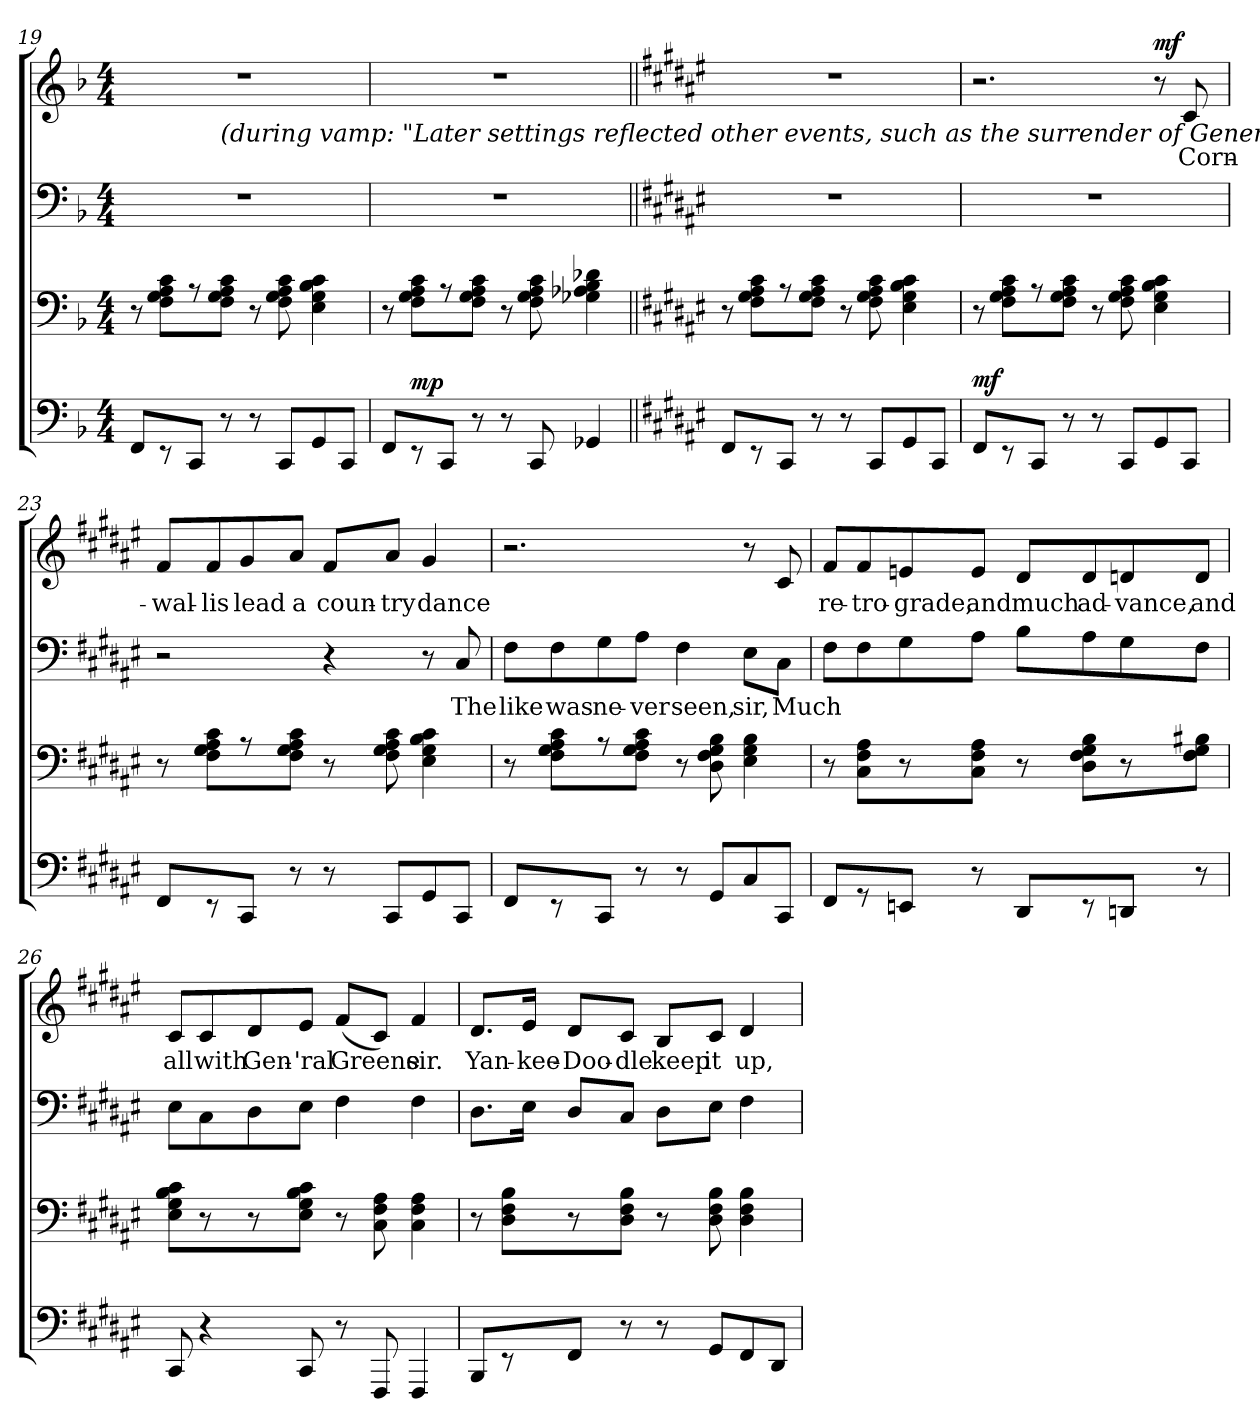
**kern	**kern	**dynam	**kern	**text	**kern	**text	**dynam
*part3	*part3	*part3	*part2	*part2	*part1	*part1	*part1
*staff4	*staff3	*staff3/4	*staff2	*staff2	*staff1	*staff1	*staff1
*clefF4	*clefF4	*	*clefF4	*	*clefG2	*	*
*k[b-]	*k[b-]	*	*k[b-]	*	*k[b-]	*	*
*F:	*F:	*	*F:	*	*F:	*	*
*M4/4	*M4/4	*	*M4/4	*	*M4/4	*	*
=19	=19	=19	=19	=19	=19	=19	=19
*	*	*	*	*	*^	*	*
8FF/L	8r	.	1r	.	1r	4.ryy	.	.
8r	8F\ 8G\ 8A\ 8c\L	.	.	.	.	.	.	.
8CC/J	8r	.	.	.	.	.	.	.
!	!	!	!	!	!	!LO:TX:b:i:t=(during vamp&colon; "Later settings reflected other events, such as the surrender of General Cornwallis at Yorktown in 1781")	!	!
8r	8F\ 8G\ 8A\ 8c\J	.	.	.	.	2ryy	.	.
8r	8r	.	.	.	.	.	.	.
8CC/L	8F\ 8G\ 8A\ 8c\	.	.	.	.	.	.	.
8GG/	4E\ 4G\ 4B-\ 4c\	.	.	.	.	.	.	.
8CC/J	.	.	.	.	.	8ryy	.	.
*	*	*	*	*	*v	*v	*	*
=20	=20	=20	=20	=20	=20	=20	=20
8FF/L	8r	.	1r	.	1r	.	.
!	!	!LO:DY:a=2	!	!	!	!	!
8r	8F\ 8G\ 8A\ 8c\L	mp	.	.	.	.	.
8CC/J	8r	.	.	.	.	.	.
8r	8F\ 8G\ 8A\ 8c\J	.	.	.	.	.	.
8r	8r	.	.	.	.	.	.
8CC/	8F\ 8G\ 8A\ 8c\	.	.	.	.	.	.
4GG-X/	4G-X\ 4A-X\ 4B-\ 4d-X\	.	.	.	.	.	.
!!LO:LB:g=z
=21||	=21||	=21||	=21||	=21||	=21||	=21||	=21||
*k[f#c#g#d#a#e#]	*k[f#c#g#d#a#e#]	*	*k[f#c#g#d#a#e#]	*	*k[f#c#g#d#a#e#]	*	*
*F#:	*F#:	*	*F#:	*	*F#:	*	*
8FF#/L	8r	.	1r	.	1r	.	.
8r	8F#\ 8G#\ 8A#\ 8c#\L	.	.	.	.	.	.
8CC#/J	8r	.	.	.	.	.	.
8r	8F#\ 8G#\ 8A#\ 8c#\J	.	.	.	.	.	.
8r	8r	.	.	.	.	.	.
8CC#/L	8F#\ 8G#\ 8A#\ 8c#\	.	.	.	.	.	.
8GG#/	4E#\ 4G#\ 4B\ 4c#\	.	.	.	.	.	.
8CC#/J	.	.	.	.	.	.	.
=22	=22	=22	=22	=22	=22	=22	=22
!	!	!LO:DY:a=2	!	!	!	!	!
8FF#/L	8r	mf	1r	.	2.r	.	.
8r	8F#\ 8G#\ 8A#\ 8c#\L	.	.	.	.	.	.
8CC#/J	8r	.	.	.	.	.	.
8r	8F#\ 8G#\ 8A#\ 8c#\J	.	.	.	.	.	.
8r	8r	.	.	.	.	.	.
8CC#/L	8F#\ 8G#\ 8A#\ 8c#\	.	.	.	.	.	.
!	!	!	!	!	!	!	!LO:DY:b
8GG#/	4E#\ 4G#\ 4B\ 4c#\	.	.	.	8r	.	mf
!	!	!	!	!	!	!LO:LY:b	!
8CC#/J	.	.	.	.	8c#/	Corn-	.
=23	=23	=23	=23	=23	=23	=23	=23
!	!	!	!	!	!	!LO:LY:b	!
8FF#/L	8r	.	2r	.	8f#/L	-wal-	.
!	!	!	!	!	!	!LO:LY:b	!
8r	8F#\ 8G#\ 8A#\ 8c#\L	.	.	.	8f#/	-lis	.
!	!	!	!	!	!	!LO:LY:b	!
8CC#/J	8r	.	.	.	8g#/	lead	.
!	!	!	!	!	!	!LO:LY:b	!
8r	8F#\ 8G#\ 8A#\ 8c#\J	.	.	.	8a#/J	a	.
!	!	!	!	!	!	!LO:LY:b	!
8r	8r	.	4r	.	8f#/L	coun-	.
!	!	!	!	!	!	!LO:LY:b	!
8CC#/L	8F#\ 8G#\ 8A#\ 8c#\	.	.	.	8a#/J	-try	.
!	!	!	!	!	!	!LO:LY:b	!
8GG#/	4E#\ 4G#\ 4B\ 4c#\	.	8r	.	4g#/	dance	.
!	!	!	!	!LO:LY:a	!	!	!
8CC#/J	.	.	8C#/	The	.	.	.
=24	=24	=24	=24	=24	=24	=24	=24
!	!	!	!	!LO:LY:a	!	!	!
8FF#/L	8r	.	8F#\L	like	2.r	.	.
!	!	!	!	!LO:LY:a	!	!	!
8r	8F#\ 8G#\ 8A#\ 8c#\L	.	8F#\	was	.	.	.
!	!	!	!	!LO:LY:a	!	!	!
8CC#/J	8r	.	8G#\	ne-	.	.	.
!	!	!	!	!LO:LY:a	!	!	!
8r	8F#\ 8G#\ 8A#\ 8c#\J	.	8A#\J	-ver	.	.	.
!	!	!	!	!LO:LY:a	!	!	!
8r	8r	.	4F#\	seen,	.	.	.
8GG#/L	8D#\ 8F#\ 8G#\ 8B\	.	.	.	.	.	.
!	!	!	!	!LO:LY:a	!	!	!
8C#/	4E#\ 4G#\ 4B\	.	8E#\L	sir,	8r	.	.
!	!	!	!	!LO:LY:a	!	!	!
8CC#/J	.	.	8C#\J	Much	8c#/	.	.
!!LO:PB:g=z
=25	=25	=25	=25	=25	=25	=25	=25
!	!	!	!	!	!	!LO:LY:b	!
8FF#/L	8r	.	8F#\L	.	8f#/L	re-	.
!	!	!	!	!	!	!LO:LY:b	!
8r	8C#\ 8F#\ 8A#\L	.	8F#\	.	8f#/	-tro-	.
!	!	!	!	!	!	!LO:LY:b	!
8EEn/J	8r	.	8G#\	.	8en/	-grade,	.
!	!	!	!	!	!	!LO:LY:b	!
8r	8C#\ 8F#\ 8A#\J	.	8A#\J	.	8e/J	and	.
!	!	!	!	!	!	!LO:LY:b	!
8DD#/L	8r	.	8B\L	.	8d#/L	much	.
!	!	!	!	!	!	!LO:LY:b	!
8r	8D#\ 8F#\ 8G#\ 8B\L	.	8A#\	.	8d#/	ad-	.
!	!	!	!	!	!	!LO:LY:b	!
8DDn/J	8r	.	8G#\	.	8dn/	-vance,	.
!	!	!	!	!	!	!LO:LY:b	!
8r	8F#\ 8G#\ 8B#X\J	.	8F#\J	.	8d/J	and	.
=26	=26	=26	=26	=26	=26	=26	=26
!	!	!	!	!	!	!LO:LY:b	!
8CC#/	8E#\ 8G#\ 8B\ 8c#\L	.	8E#\L	.	8c#/L	all	.
!	!	!	!	!	!	!LO:LY:b	!
4r	8r	.	8C#\	.	8c#/	with	.
!	!	!	!	!	!	!LO:LY:b	!
.	8r	.	8D#\	.	8d#/	Gen-	.
!	!	!	!	!	!	!LO:LY:b	!
8CC#/	8E#\ 8G#\ 8B\ 8c#\J	.	8E#\J	.	8e#/J	-'ral	.
!	!	!	!	!	!	!LO:LY:b	!
8r	8r	.	4F#\	.	(<8f#/L	Greene	.
8FFF#/	8C#\ 8F#\ 8A#\	.	.	.	8c#/J)	.	.
!	!	!	!	!	!	!LO:LY:b	!
4FFF#/	4C#\ 4F#\ 4A#\	.	4F#\	.	4f#/	sir.	.
=27	=27	=27	=27	=27	=27	=27	=27
!	!	!	!	!	!	!LO:LY:b	!
8BBB/L	8r	.	8.D#\L	.	8.d#/L	Yan-	.
8r	8D#\ 8F#\ 8B\L	.	.	.	.	.	.
!	!	!	!	!	!	!LO:LY:b	!
.	.	.	16E#\Jk	.	16e#/Jk	-kee-	.
!	!	!	!	!	!	!LO:LY:b	!
8FF#/J	8r	.	8D#/L	.	8d#/L	-Doo-	.
!	!	!	!	!	!	!LO:LY:b	!
8r	8D#\ 8F#\ 8B\J	.	8C#/J	.	8c#/J	-dle	.
!	!	!	!	!	!	!LO:LY:b	!
8r	8r	.	8D#\L	.	8B/L	keep	.
!	!	!	!	!	!	!LO:LY:b	!
8GG#/L	8D#\ 8F#\ 8B\	.	8E#\J	.	8c#/J	it	.
!	!	!	!	!	!	!LO:LY:b	!
8FF#/	4D#\ 4F#\ 4B\	.	4F#\	.	4d#/	up,	.
8DD#/J	.	.	.	.	.	.	.
=	=	=	=	=	=	=	=
*-	*-	*-	*-	*-	*-	*-	*-
